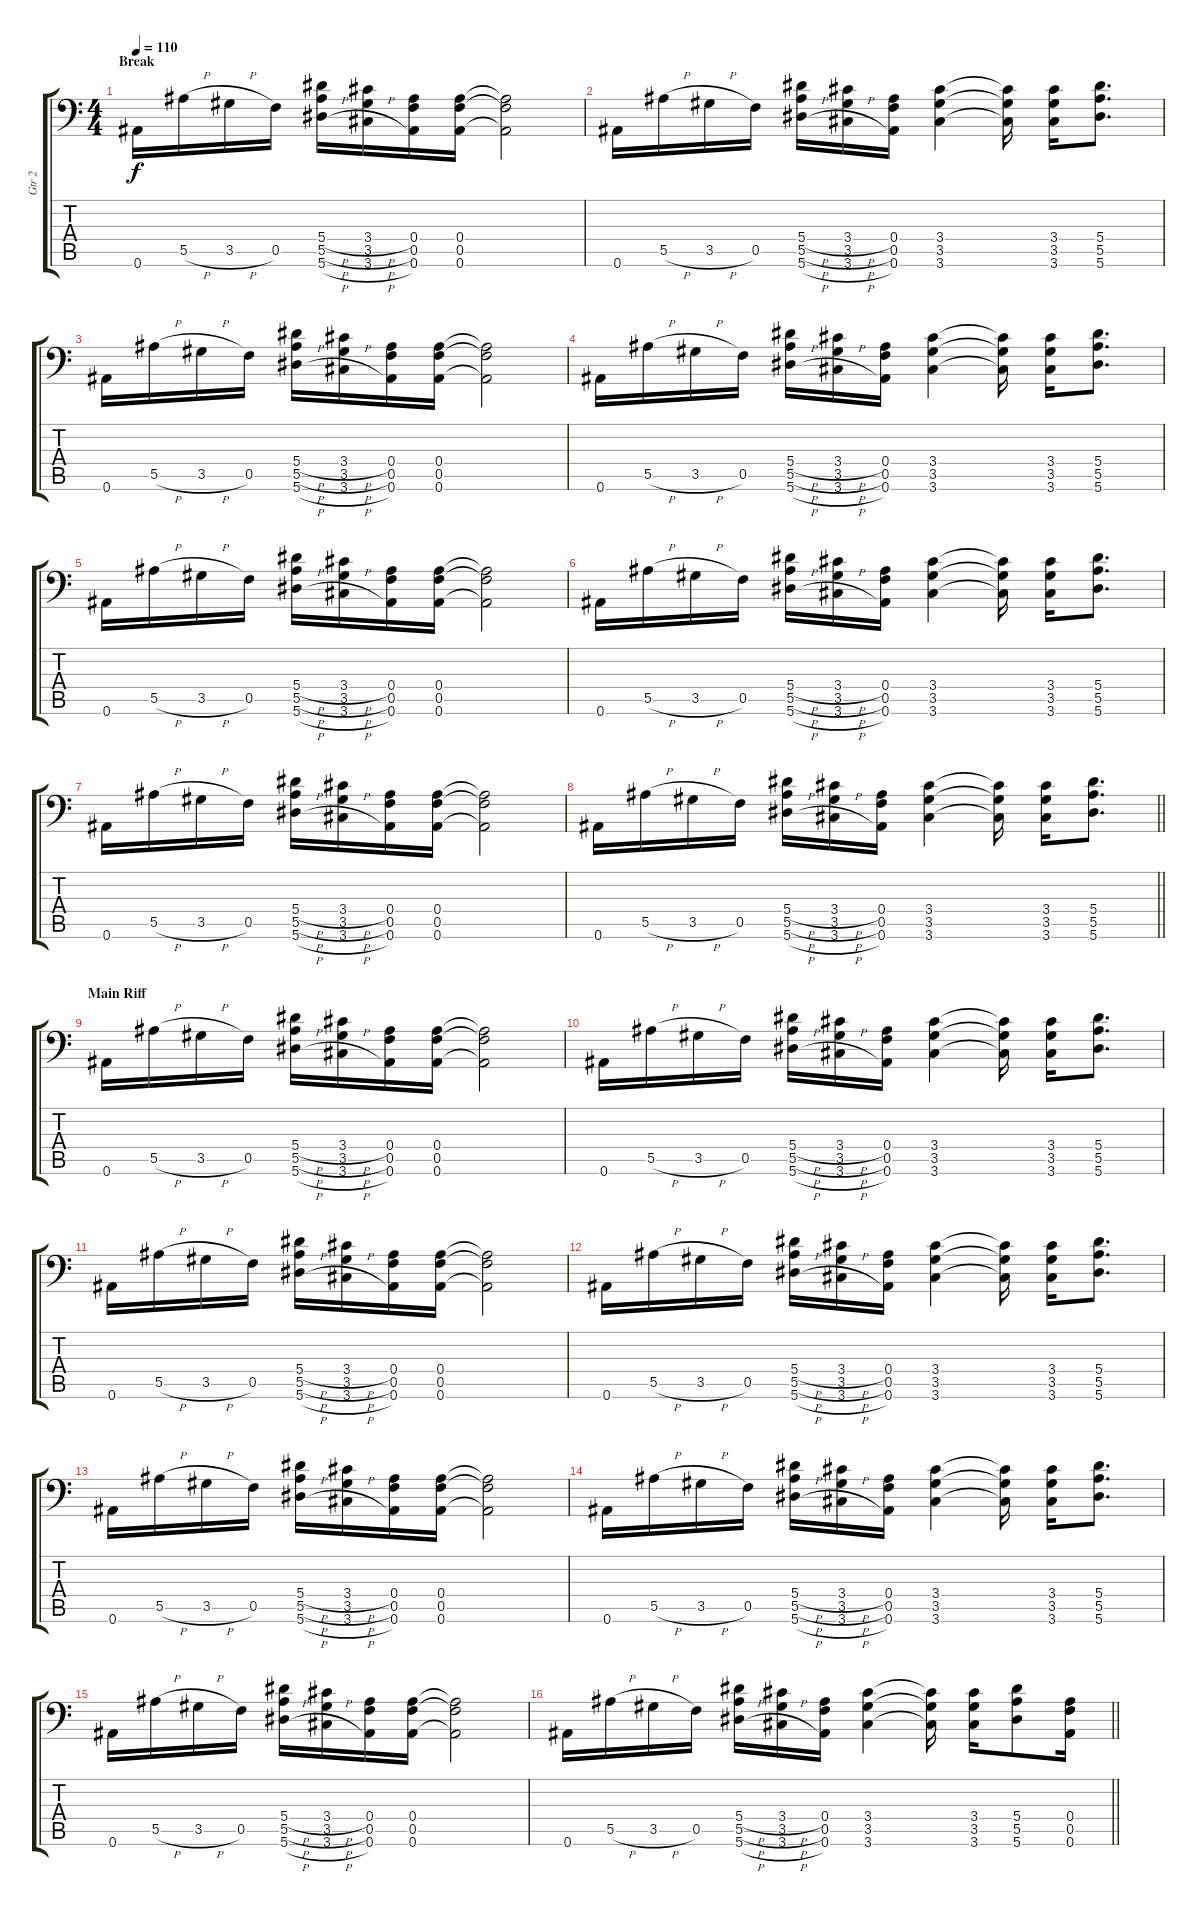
\track ("Gtr 2" "Gtr 2") {instrument distortionguitar}
\staff {score tabs}
\tuning (C4 G3 Eb3 Bb2 F2 Bb1) {hide}
\ts (4 4)
\section ("" "Break")
\tempo 110
\clef f4
\ks c
0.6.16{dy f} 5.5{h}.16 3.5{h}.16 0.5.16 (5.4{h} 5.5{h} 5.6{h}).16 (3.4{h} 3.5{h} 3.6{h}).16 (0.4 0.5 0.6).16 (0.4 0.5 0.6).16 (0.4{t} 0.5{t} 0.6{t}).2 |
0.6.16 5.5{h}.16 3.5{h}.16 0.5.16 (5.4{h} 5.5{h} 5.6{h}).16 (3.4{h} 3.5{h} 3.6{h}).16 (0.4 0.5 0.6).16 (3.4 3.5 3.6).4 (3.4{t} 3.5{t} 3.6{t}).16 (3.4 3.5 3.6).16 (5.4 5.5 5.6).8{d} |
0.6.16 5.5{h}.16 3.5{h}.16 0.5.16 (5.4{h} 5.5{h} 5.6{h}).16 (3.4{h} 3.5{h} 3.6{h}).16 (0.4 0.5 0.6).16 (0.4 0.5 0.6).16 (0.4{t} 0.5{t} 0.6{t}).2 |
0.6.16 5.5{h}.16 3.5{h}.16 0.5.16 (5.4{h} 5.5{h} 5.6{h}).16 (3.4{h} 3.5{h} 3.6{h}).16 (0.4 0.5 0.6).16 (3.4 3.5 3.6).4 (3.4{t} 3.5{t} 3.6{t}).16 (3.4 3.5 3.6).16 (5.4 5.5 5.6).8{d} |
0.6.16 5.5{h}.16 3.5{h}.16 0.5.16 (5.4{h} 5.5{h} 5.6{h}).16 (3.4{h} 3.5{h} 3.6{h}).16 (0.4 0.5 0.6).16 (0.4 0.5 0.6).16 (0.4{t} 0.5{t} 0.6{t}).2 |
0.6.16 5.5{h}.16 3.5{h}.16 0.5.16 (5.4{h} 5.5{h} 5.6{h}).16 (3.4{h} 3.5{h} 3.6{h}).16 (0.4 0.5 0.6).16 (3.4 3.5 3.6).4 (3.4{t} 3.5{t} 3.6{t}).16 (3.4 3.5 3.6).16 (5.4 5.5 5.6).8{d} |
0.6.16 5.5{h}.16 3.5{h}.16 0.5.16 (5.4{h} 5.5{h} 5.6{h}).16 (3.4{h} 3.5{h} 3.6{h}).16 (0.4 0.5 0.6).16 (0.4 0.5 0.6).16 (0.4{t} 0.5{t} 0.6{t}).2 |
\barLineRight lightlight
0.6.16 5.5{h}.16 3.5{h}.16 0.5.16 (5.4{h} 5.5{h} 5.6{h}).16 (3.4{h} 3.5{h} 3.6{h}).16 (0.4 0.5 0.6).16 (3.4 3.5 3.6).4 (3.4{t} 3.5{t} 3.6{t}).16 (3.4 3.5 3.6).16 (5.4 5.5 5.6).8{d} |
\section ("" "Main Riff")
0.6.16 5.5{h}.16 3.5{h}.16 0.5.16 (5.4{h} 5.5{h} 5.6{h}).16 (3.4{h} 3.5{h} 3.6{h}).16 (0.4 0.5 0.6).16 (0.4 0.5 0.6).16 (0.4{t} 0.5{t} 0.6{t}).2 |
0.6.16 5.5{h}.16 3.5{h}.16 0.5.16 (5.4{h} 5.5{h} 5.6{h}).16 (3.4{h} 3.5{h} 3.6{h}).16 (0.4 0.5 0.6).16 (3.4 3.5 3.6).4 (3.4{t} 3.5{t} 3.6{t}).16 (3.4 3.5 3.6).16 (5.4 5.5 5.6).8{d} |
0.6.16 5.5{h}.16 3.5{h}.16 0.5.16 (5.4{h} 5.5{h} 5.6{h}).16 (3.4{h} 3.5{h} 3.6{h}).16 (0.4 0.5 0.6).16 (0.4 0.5 0.6).16 (0.4{t} 0.5{t} 0.6{t}).2 |
0.6.16 5.5{h}.16 3.5{h}.16 0.5.16 (5.4{h} 5.5{h} 5.6{h}).16 (3.4{h} 3.5{h} 3.6{h}).16 (0.4 0.5 0.6).16 (3.4 3.5 3.6).4 (3.4{t} 3.5{t} 3.6{t}).16 (3.4 3.5 3.6).16 (5.4 5.5 5.6).8{d} |
0.6.16 5.5{h}.16 3.5{h}.16 0.5.16 (5.4{h} 5.5{h} 5.6{h}).16 (3.4{h} 3.5{h} 3.6{h}).16 (0.4 0.5 0.6).16 (0.4 0.5 0.6).16 (0.4{t} 0.5{t} 0.6{t}).2 |
0.6.16 5.5{h}.16 3.5{h}.16 0.5.16 (5.4{h} 5.5{h} 5.6{h}).16 (3.4{h} 3.5{h} 3.6{h}).16 (0.4 0.5 0.6).16 (3.4 3.5 3.6).4 (3.4{t} 3.5{t} 3.6{t}).16 (3.4 3.5 3.6).16 (5.4 5.5 5.6).8{d} |
0.6.16 5.5{h}.16 3.5{h}.16 0.5.16 (5.4{h} 5.5{h} 5.6{h}).16 (3.4{h} 3.5{h} 3.6{h}).16 (0.4 0.5 0.6).16 (0.4 0.5 0.6).16 (0.4{t} 0.5{t} 0.6{t}).2 |
\barLineRight lightlight
0.6.16 5.5{h}.16 3.5{h}.16 0.5.16 (5.4{h} 5.5{h} 5.6{h}).16 (3.4{h} 3.5{h} 3.6{h}).16 (0.4 0.5 0.6).16 (3.4 3.5 3.6).4 (3.4{t} 3.5{t} 3.6{t}).16 (3.4 3.5 3.6).16 (5.4 5.5 5.6).8 (0.4 0.5 0.6).16
